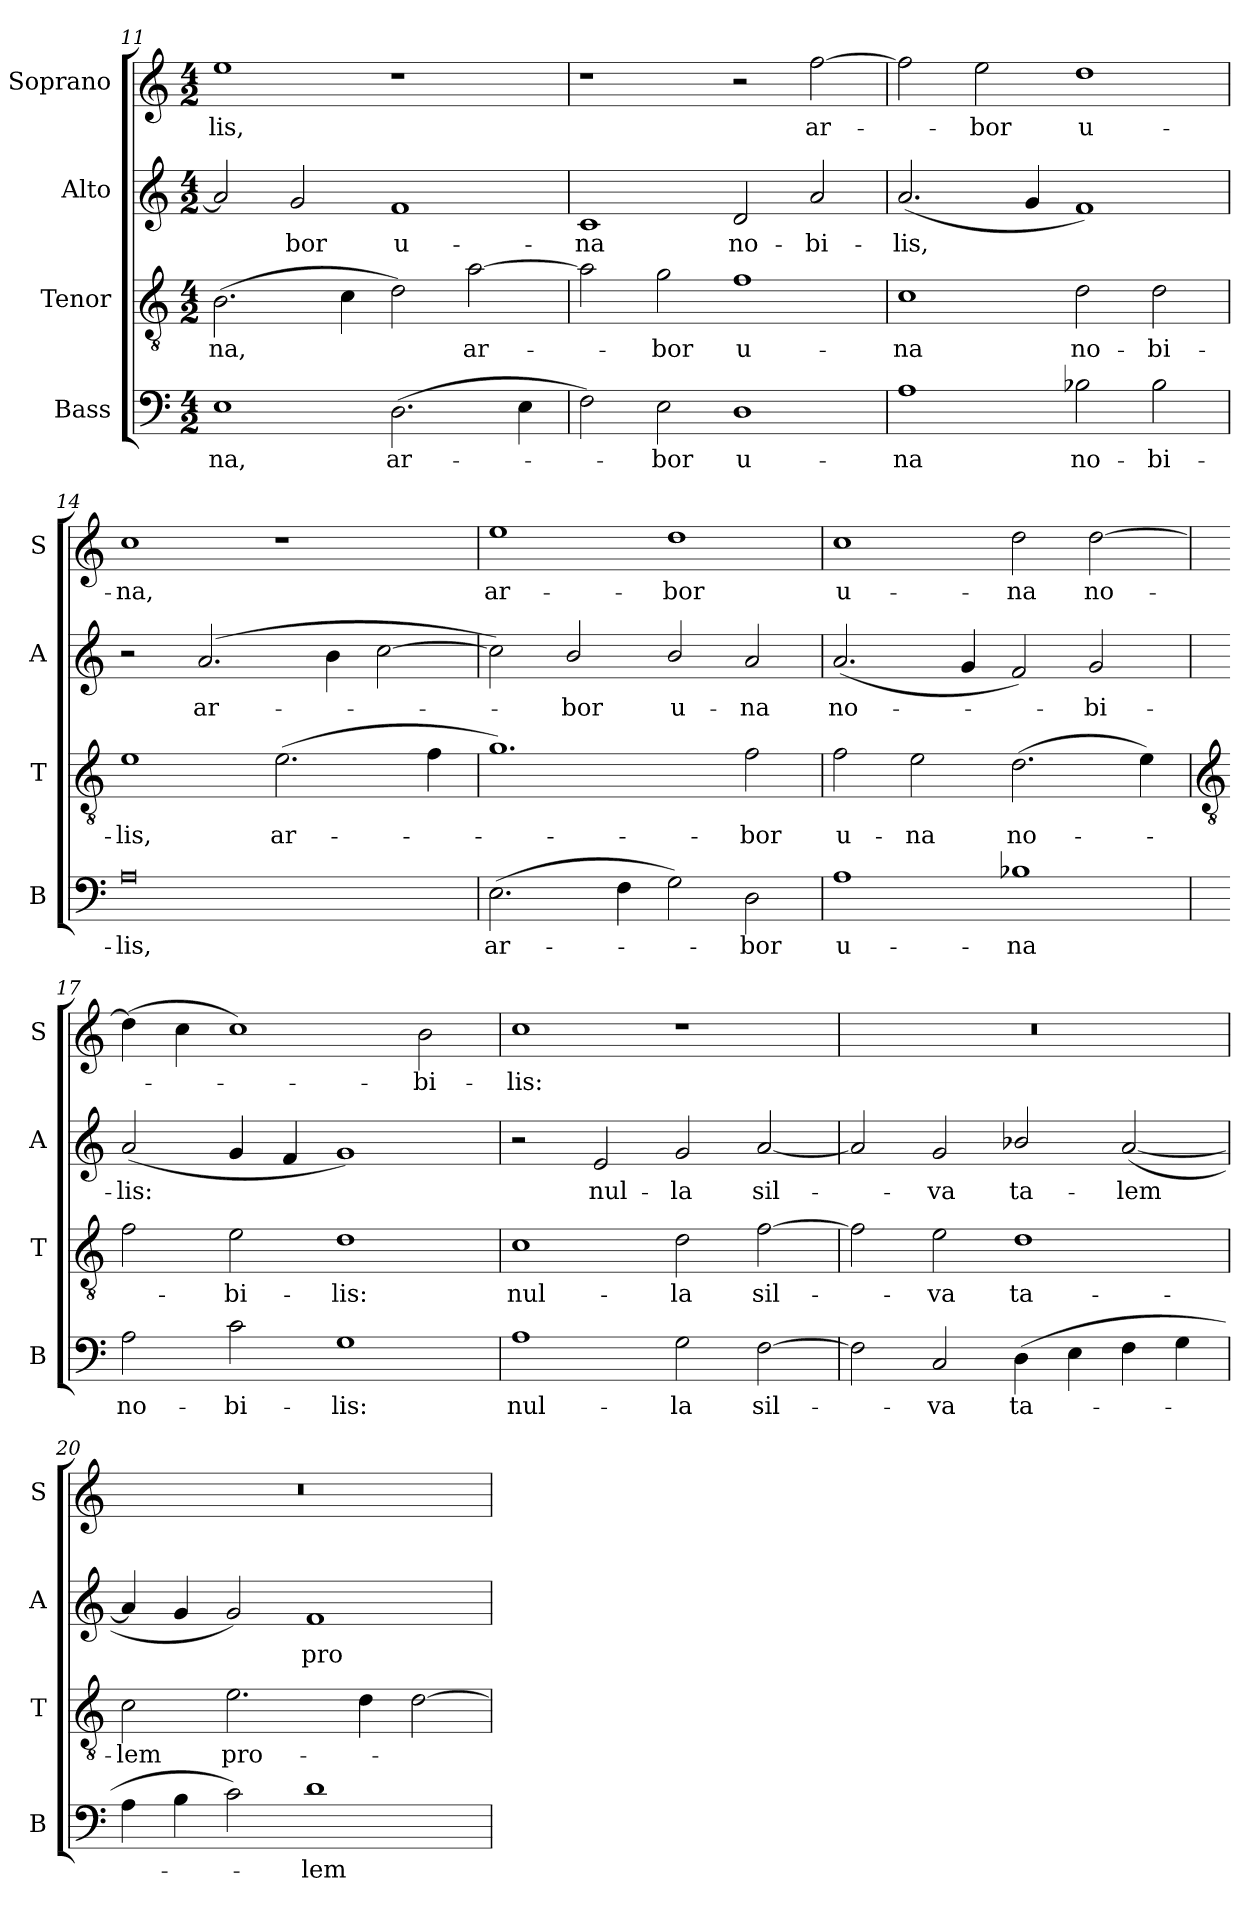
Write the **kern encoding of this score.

**kern	**text	**kern	**text	**kern	**text	**kern	**text
*part4	*part4	*part3	*part3	*part2	*part2	*part1	*part1
*staff4	*staff4	*staff3	*staff3	*staff2	*staff2	*staff1	*staff1
*I"Bass	*	*I"Tenor	*	*I"Alto	*	*I"Soprano	*
*I'B	*	*I'T	*	*I'A	*	*I'S	*
!!LO:LB:g=z
*clefF4	*	*clefGv2	*	*clefG2	*	*clefG2	*
*k[]	*	*k[]	*	*k[]	*	*k[]	*
*C:	*	*C:	*	*C:	*	*C:	*
*M4/2	*	*M4/2	*	*M4/2	*	*M4/2	*
=11	=11	=11	=11	=11	=11	=11	=11
!	!LO:LY:b	!	!LO:LY:b	!	!	!	!LO:LY:b
1E	-na,	(>2.B	-na,	2a]	.	1ee	-lis,
!	!	!	!	!	!LO:LY:b	!	!
.	.	.	.	2g	bor	.	.
.	.	4c	.	.	.	.	.
!	!LO:LY:b	!	!	!	!LO:LY:b	!	!
(>2.D	ar-	2d)	.	1f	u-	1r	.
!	!	!	!LO:LY:b	!	!	!	!
.	.	[2a	ar-	.	.	.	.
4E	.	.	.	.	.	.	.
=12	=12	=12	=12	=12	=12	=12	=12
!	!	!	!	!	!LO:LY:b	!	!
2F)	.	2a]	.	1c	-na	1r	.
!	!LO:LY:b	!	!LO:LY:b	!	!	!	!
2E	bor	2g	bor	.	.	.	.
!	!LO:LY:b	!	!LO:LY:b	!	!LO:LY:b	!	!
1D	u-	1f	u-	2d	no-	2r	.
!	!	!	!	!	!LO:LY:b	!	!LO:LY:b
.	.	.	.	2a	-bi-	[2ff	ar-
=13	=13	=13	=13	=13	=13	=13	=13
!	!LO:LY:b	!	!LO:LY:b	!	!LO:LY:b	!	!
1A	-na	1c	-na	(<2.a	-lis,	2ff]	.
!	!	!	!	!	!	!	!LO:LY:b
.	.	.	.	.	.	2ee	bor
.	.	.	.	4g	.	.	.
!	!LO:LY:b	!	!LO:LY:b	!	!	!	!LO:LY:b
2B-X	no-	2d	no-	1f)	.	1dd	u-
!	!LO:LY:b	!	!LO:LY:b	!	!	!	!
2B-	-bi-	2d	-bi-	.	.	.	.
=14	=14	=14	=14	=14	=14	=14	=14
!	!LO:LY:b	!	!LO:LY:b	!	!	!	!LO:LY:b
0A	-lis,	1e	-lis,	2r	.	1cc	-na,
!	!	!	!	!	!LO:LY:b	!	!
.	.	.	.	(>2.a	ar-	.	.
!	!	!	!LO:LY:b	!	!	!	!
.	.	(>2.e	ar-	.	.	1r	.
.	.	.	.	4b	.	.	.
.	.	.	.	[2cc	.	.	.
.	.	4f	.	.	.	.	.
=15	=15	=15	=15	=15	=15	=15	=15
!	!LO:LY:b	!	!	!	!	!	!LO:LY:b
(>2.E	ar-	1.g)	.	2cc])	.	1ee	ar-
!	!	!	!	!	!LO:LY:b	!	!
.	.	.	.	2b/	bor	.	.
4F	.	.	.	.	.	.	.
!	!	!	!	!	!LO:LY:b	!	!LO:LY:b
2G)	.	.	.	2b/	u-	1dd	-bor
!	!LO:LY:b	!	!LO:LY:b	!	!LO:LY:b	!	!
2D	bor	2f	bor	2a	-na	.	.
=16	=16	=16	=16	=16	=16	=16	=16
!	!LO:LY:b	!	!LO:LY:b	!	!LO:LY:b	!	!LO:LY:b
1A	u-	2f	u-	(<2.a	no-	1cc	u-
!	!	!	!LO:LY:b	!	!	!	!
.	.	2e	-na	.	.	.	.
.	.	.	.	4g	.	.	.
!	!LO:LY:b	!	!LO:LY:b	!	!	!	!LO:LY:b
1B-X	-na	(>2.d	no-	2f)	.	2dd	-na
!	!	!	!	!	!LO:LY:b	!	!LO:LY:b
.	.	.	.	2g	bi-	[2dd	no-
.	.	4e)	.	.	.	.	.
!!LO:LB:g=z
=17	=17	=17	=17	=17	=17	=17	=17
*	*	*clefGv2	*	*	*	*	*
!	!LO:LY:b	!	!	!	!LO:LY:b	!	!
2A	no-	2f	.	(<2a	-lis:	(>4dd]	.
.	.	.	.	.	.	4cc	.
!	!LO:LY:b	!	!LO:LY:b	!	!	!	!
2c	-bi-	2e	bi-	4g	.	1cc)	.
.	.	.	.	4f	.	.	.
!	!LO:LY:b	!	!LO:LY:b	!	!	!	!
1G	-lis:	1d	-lis:	1g)	.	.	.
!	!	!	!	!	!	!	!LO:LY:b
.	.	.	.	.	.	2b	bi-
=18	=18	=18	=18	=18	=18	=18	=18
!	!LO:LY:b	!	!LO:LY:b	!	!	!	!LO:LY:b
1A	nul-	1c	nul-	2r	.	1cc	-lis:
!	!	!	!	!	!LO:LY:b	!	!
.	.	.	.	2e	nul-	.	.
!	!LO:LY:b	!	!LO:LY:b	!	!LO:LY:b	!	!
2G	-la	2d	-la	2g	-la	1r	.
!	!LO:LY:b	!	!LO:LY:b	!	!LO:LY:b	!	!
[2F	sil-	[2f	sil-	[2a	sil-	.	.
=19	=19	=19	=19	=19	=19	=19	=19
2F]	.	2f]	.	2a]	.	0r	.
!	!LO:LY:b	!	!LO:LY:b	!	!LO:LY:b	!	!
2C	va	2e	va	2g	va	.	.
!	!LO:LY:b	!	!LO:LY:b	!	!LO:LY:b	!	!
(>4D	ta-	1d	ta-	2b-X/	ta-	.	.
4E	.	.	.	.	.	.	.
!	!	!	!	!	!LO:LY:b	!	!
4F	.	.	.	(<[2a	-lem	.	.
4G	.	.	.	.	.	.	.
=20	=20	=20	=20	=20	=20	=20	=20
!	!	!	!LO:LY:b	!	!	!	!
4A	.	2c	-lem	4a]	.	0r	.
4B	.	.	.	4g	.	.	.
!	!	!	!LO:LY:b	!	!	!	!
2c)	.	2.e	pro-	2g)	.	.	.
!	!LO:LY:b	!	!	!	!LO:LY:b	!	!
1d	lem	.	.	1f	pro-	.	.
.	.	4d	.	.	.	.	.
.	.	[2d	.	.	.	.	.
=	=	=	=	=	=	=	=
*-	*-	*-	*-	*-	*-	*-	*-
